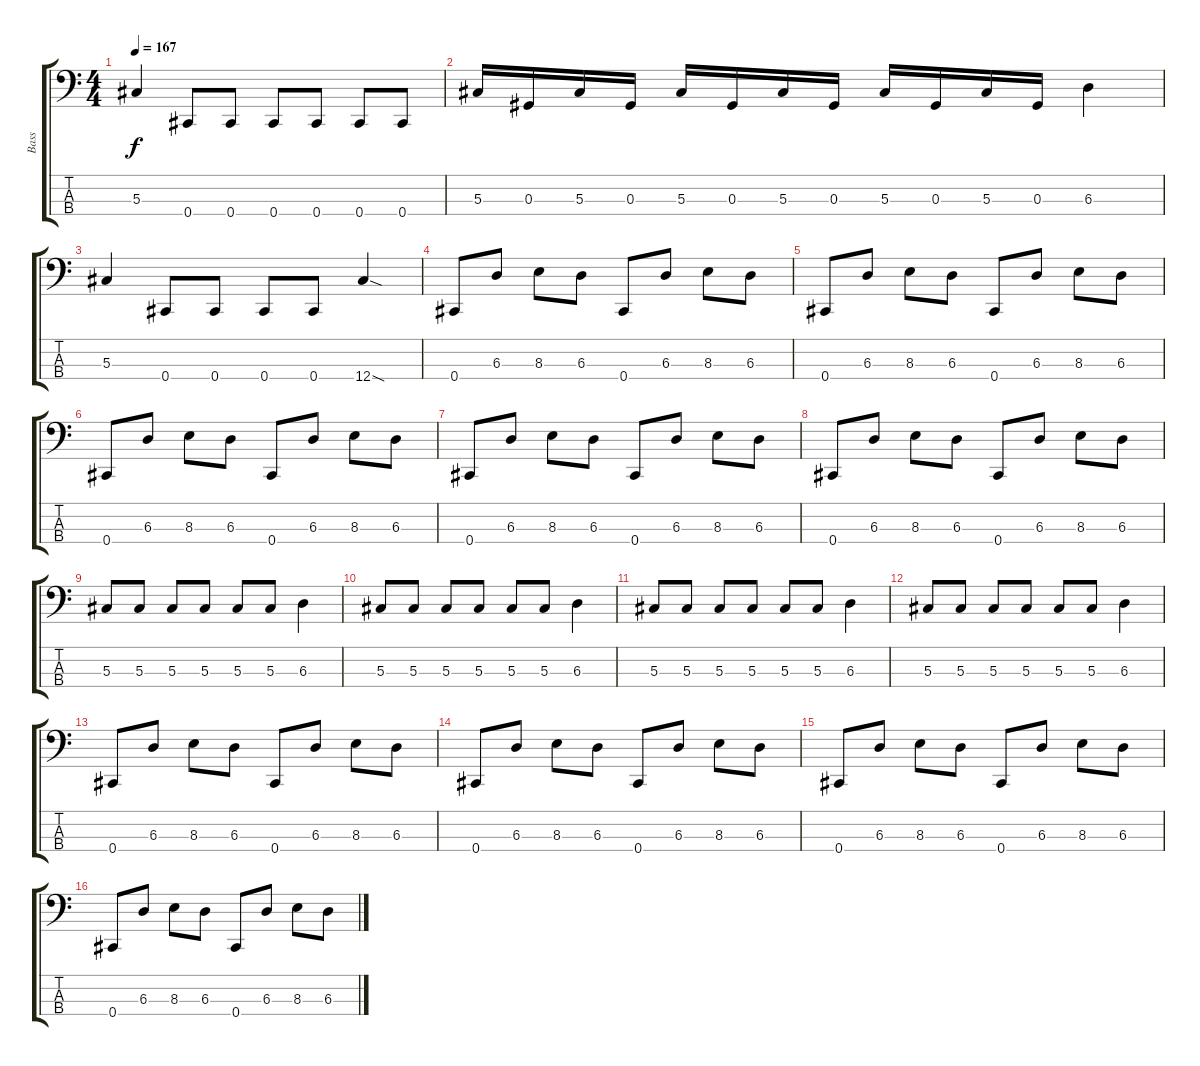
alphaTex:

\track ("Bass" "Bass") {instrument electricbasspick}
\staff {score tabs}
\tuning (Gb2 Db2 Ab1 Db1) {hide}
\ts (4 4)
\tempo 167
\clef f4
\ks c
5.3.4{dy f} 0.4.8 0.4.8 0.4.8 0.4.8 0.4.8 0.4.8 |
5.3.16 0.3.16 5.3.16 0.3.16 5.3.16 0.3.16 5.3.16 0.3.16 5.3.16 0.3.16 5.3.16 0.3.16 6.3.4 |
5.3.4 0.4.8 0.4.8 0.4.8 0.4.8 12.4{sod}.4 |
0.4.8 6.3.8 8.3.8 6.3.8 0.4.8 6.3.8 8.3.8 6.3.8 |
0.4.8 6.3.8 8.3.8 6.3.8 0.4.8 6.3.8 8.3.8 6.3.8 |
0.4.8 6.3.8 8.3.8 6.3.8 0.4.8 6.3.8 8.3.8 6.3.8 |
0.4.8 6.3.8 8.3.8 6.3.8 0.4.8 6.3.8 8.3.8 6.3.8 |
0.4.8 6.3.8 8.3.8 6.3.8 0.4.8 6.3.8 8.3.8 6.3.8 |
5.3.8 5.3.8 5.3.8 5.3.8 5.3.8 5.3.8 6.3.4 |
5.3.8 5.3.8 5.3.8 5.3.8 5.3.8 5.3.8 6.3.4 |
5.3.8 5.3.8 5.3.8 5.3.8 5.3.8 5.3.8 6.3.4 |
5.3.8 5.3.8 5.3.8 5.3.8 5.3.8 5.3.8 6.3.4 |
0.4.8 6.3.8 8.3.8 6.3.8 0.4.8 6.3.8 8.3.8 6.3.8 |
0.4.8 6.3.8 8.3.8 6.3.8 0.4.8 6.3.8 8.3.8 6.3.8 |
0.4.8 6.3.8 8.3.8 6.3.8 0.4.8 6.3.8 8.3.8 6.3.8 |
0.4.8 6.3.8 8.3.8 6.3.8 0.4.8 6.3.8 8.3.8 6.3.8
